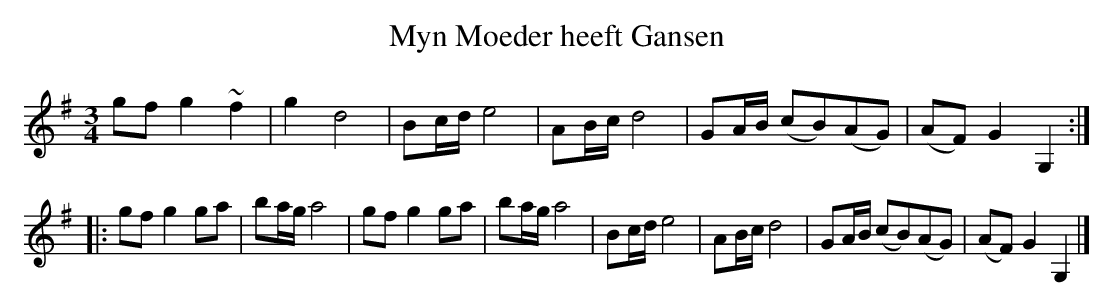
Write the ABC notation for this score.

X:1
T:Myn Moeder heeft Gansen
M:3/4
K:Gmaj
gfg2~f2|g2d4|Bc/d/e4|AB/c/d4|GA/B/ (cB)(AG)|(AF)G2G,2:|
|:gfg2ga|ba/g/a4|gfg2ga|ba/g/a4|Bc/d/e4|AB/c/d4|GA/B/ (cB)(AG)|(AF)G2G,2|]
